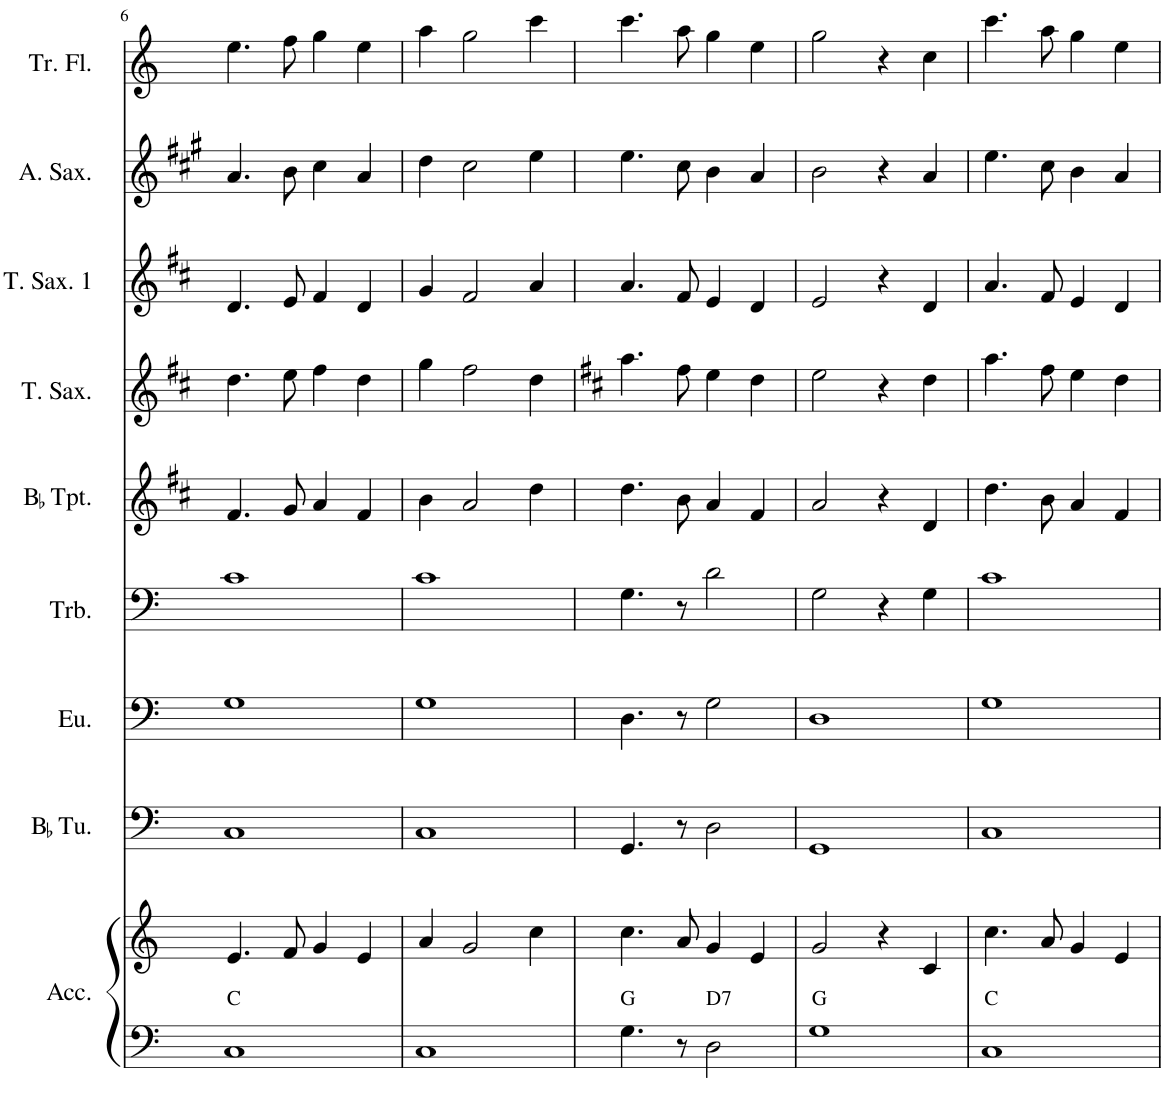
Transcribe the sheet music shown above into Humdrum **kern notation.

**kern	**kern	**kern	**kern	**kern	**kern	**kern	**kern	**kern	**kern
*part9	*part9	*part8	*part7	*part6	*part5	*part4	*part3	*part2	*part1
*staff10	*staff9	*staff8	*staff7	*staff6	*staff5	*staff4	*staff3	*staff2	*staff1
*I"Accordion	*	*I"BaccidentalFlat Tuba	*I"Euphonium	*I"Trombone	*I"BaccidentalFlat Trumpet	*I"Tenor Saxophone 2	*I"Tenor Saxophone 1	*I"Alto Saxophone	*I"Transverse Flute
*I'Acc.	*	*I'BaccidentalFlat Tu.	*I'Eu.	*I'Trb.	*I'BaccidentalFlat Tpt.	*I'T. Sax.	*I'T. Sax. 1	*I'A. Sax.	*I'Tr. Fl.
!!LO:PB:g=z
*clefF4	*clefG2	*clefF4	*clefF4	*clefF4	*clefG2	*clefG2	*clefG2	*clefG2	*clefG2
*	*	*	*	*	*Trd1c2	*Trd8c14	*Trd8c14	*Trd5c9	*
*k[]	*k[]	*k[]	*k[]	*k[]	*k[f#c#]	*k[f#c#]	*k[f#c#]	*k[f#c#g#]	*k[]
*M4/4	*M4/4	*M4/4	*M4/4	*M4/4	*M4/4	*M4/4	*M4/4	*M4/4	*M4/4
=6	=6	=6	=6	=6	=6	=6	=6	=6	=6
!LO:TX:a:t=C	!	!	!	!	!	!	!	!	!
1C	4.e/	1C	1G	1c	4.f#/	4.dd\	4.d/	4.a/	4.ee\
.	8f/	.	.	.	8g/	8ee\	8e/	8b\	8ff\
.	4g/	.	.	.	4a/	4ff#\	4f#/	4cc#\	4gg\
.	4e/	.	.	.	4f#/	4dd\	4d/	4a/	4ee\
=7	=7	=7	=7	=7	=7	=7	=7	=7	=7
1C	4a/	1C	1G	1c	4b\	4gg\	4g/	4dd\	4aa\
.	2g/	.	.	.	2a/	2ff#\	2f#/	2cc#\	2gg\
.	4cc\	.	.	.	4dd\	4dd\	4a/	4ee\	4ccc\
=8	=8	=8	=8	=8	=8	=8	=8	=8	=8
*	*	*	*	*	*	*k[f#c#]	*	*	*
!LO:TX:a:t=G	!	!	!	!	!	!	!	!	!
4.G\	4.cc\	4.GG/	4.D\	4.G\	4.dd\	4.aa\	4.a/	4.ee\	4.ccc\
8r	8a/	8r	8r	8r	8b\	8ff#\	8f#/	8cc#\	8aa\
!LO:TX:a:t=D7	!	!	!	!	!	!	!	!	!
2D\	4g/	2D\	2G\	2d\	4a/	4ee\	4e/	4b\	4gg\
.	4e/	.	.	.	4f#/	4dd\	4d/	4a/	4ee\
=9	=9	=9	=9	=9	=9	=9	=9	=9	=9
!LO:TX:a:t=G	!	!	!	!	!	!	!	!	!
1G	2g/	1GG	1D	2G\	2a/	2ee\	2e/	2b\	2gg\
.	4r	.	.	4r	4r	4r	4r	4r	4r
.	4c/	.	.	4G\	4d/	4dd\	4d/	4a/	4cc\
=10	=10	=10	=10	=10	=10	=10	=10	=10	=10
!LO:TX:a:t=C	!	!	!	!	!	!	!	!	!
1C	4.cc\	1C	1G	1c	4.dd\	4.aa\	4.a/	4.ee\	4.ccc\
.	8a/	.	.	.	8b\	8ff#\	8f#/	8cc#\	8aa\
.	4g/	.	.	.	4a/	4ee\	4e/	4b\	4gg\
.	4e/	.	.	.	4f#/	4dd\	4d/	4a/	4ee\
=	=	=	=	=	=	=	=	=	=
*-	*-	*-	*-	*-	*-	*-	*-	*-	*-
